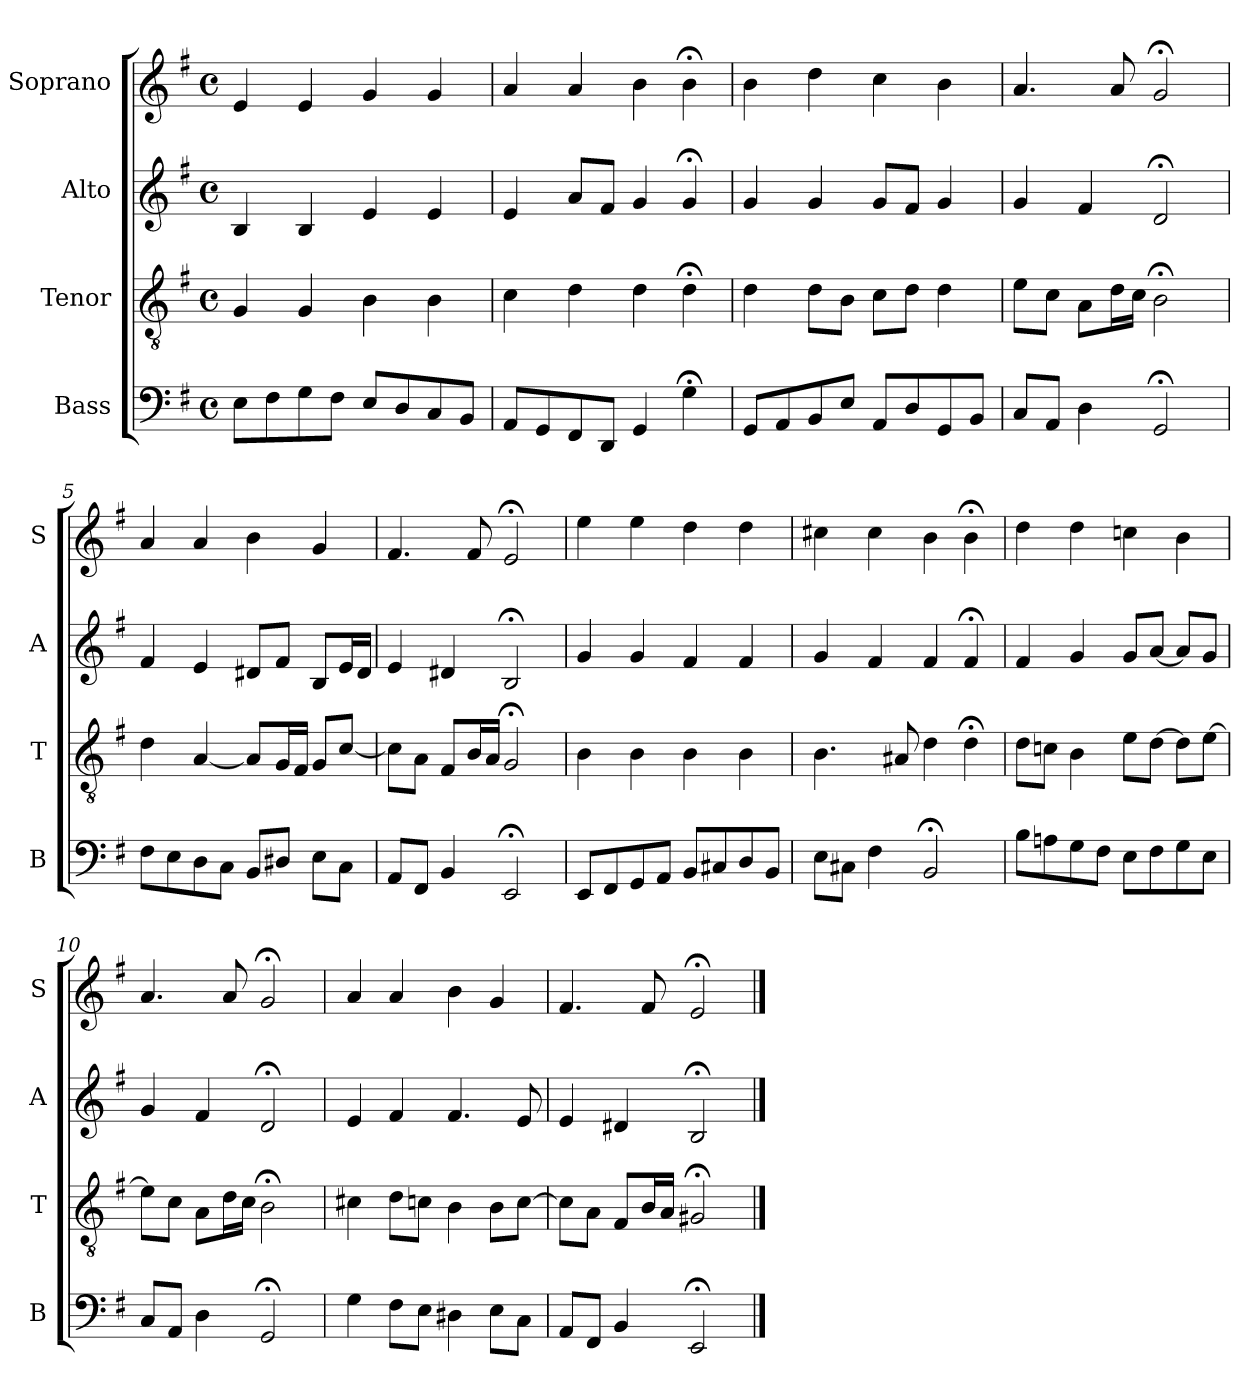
**kern	**kern	**kern	**kern
*part4	*part3	*part2	*part1
*staff4	*staff3	*staff2	*staff1
*I"Bass	*I"Tenor	*I"Alto	*I"Soprano
*I'B	*I'T	*I'A	*I'S
*clefF4	*clefGv2	*clefG2	*clefG2
*k[f#]	*k[f#]	*k[f#]	*k[f#]
*e:	*e:	*e:	*e:
*M4/4	*M4/4	*M4/4	*M4/4
*met(c)	*met(c)	*met(c)	*met(c)
*MM100	*MM100	*MM100	*MM100
=1	=1	=1	=1
8EL	4G	4B	4e
8F#	.	.	.
8G	4G	4B	4e
8F#J	.	.	.
8EL	4B	4e	4g
8D	.	.	.
8C	4B	4ei	4g
8BBJ	.	.	.
=2	=2	=2	=2
8AAL	4ci	4ei	4a
8GG	.	.	.
8FF#	4di	8aiL	4a
8DDJ	.	8f#J	.
4GG	4d	4g	4b
4G;<	4d;<	4g;<	4b;<
=3	=3	=3	=3
8GGL	4d	4g	4b
8AA	.	.	.
8BB	8dL	4g	4dd
8EJ	8BJ	.	.
8AAL	8cL	8gL	4cc
8D	8dJ	8f#J	.
8GG	4d	4g	4b
8BBJ	.	.	.
=4	=4	=4	=4
8CL	8eL	4g	4.a
8AAJ	8cJ	.	.
4D	8AL	4f#	.
.	16dL	.	8a
.	16cJJ	.	.
2GG;<	2B;<i	2d;<	2g;<i
=5	=5	=5	=5
8F#L	4di	4f#	4ai
8E	.	.	.
8D	[4A	4e	4a
8CJ	.	.	.
8BBL	8AL]	8d#XL	4b
8D#XJ	16GL	8f#J	.
.	16F#JJ	.	.
8EL	8GL	8BL	4g
8CJ	[8cJ	16eL	.
.	.	16d#JJ	.
=6	=6	=6	=6
8AAL	8cL]	4e	4.f#
8FF#J	8AJ	.	.
4BB	8F#L	4d#X	.
.	16BL	.	8f#
.	16AJJ	.	.
2EE;<	2G;<	2B;<	2e;<
=7	=7	=7	=7
8EEL	4B	4g	4ee
8FF#	.	.	.
8GG	4B	4g	4ee
8AAJ	.	.	.
8BBL	4B	4f#	4dd
8C#X	.	.	.
8D	4B	4f#	4dd
8BBJ	.	.	.
=8	=8	=8	=8
8EL	4.B	4g	4cc#X
8C#XJ	.	.	.
4F#	.	4f#	4cc#
.	8A#X	.	.
2BB;<	4d	4f#	4b
.	4d;<	4f#;<	4b;<
=9	=9	=9	=9
8BL	8dL	4f#	4dd
8An	8cnJ	.	.
8G	4B	4g	4dd
8F#J	.	.	.
8EL	8eL	8gL	4ccn
8F#	[8dJ	[8aJ	.
8G	8dL]	8aL]	4b
8EJ	[8eJ	8gJ	.
=10	=10	=10	=10
8CL	8eL]	4g	4.a
8AAJ	8cJ	.	.
4D	8AL	4f#	.
.	16dL	.	8a
.	16cJJ	.	.
2GG;<	2B;<	2d;<	2g;<
=11	=11	=11	=11
4G	4c#X	4e	4a
8F#L	8dL	4f#	4a
8EJ	8cnJ	.	.
4D#X	4B	4.f#	4b
8EL	8BL	.	4g
8CJ	[8cJ	8e	.
=12	=12	=12	=12
8AAL	8cL]	4e	4.f#
8FF#J	8AJ	.	.
4BB	8F#L	4d#X	.
.	16BL	.	8f#
.	16AJJ	.	.
2EE;<	2G#X;<	2B;<	2e;<
==	==	==	==
*-	*-	*-	*-
